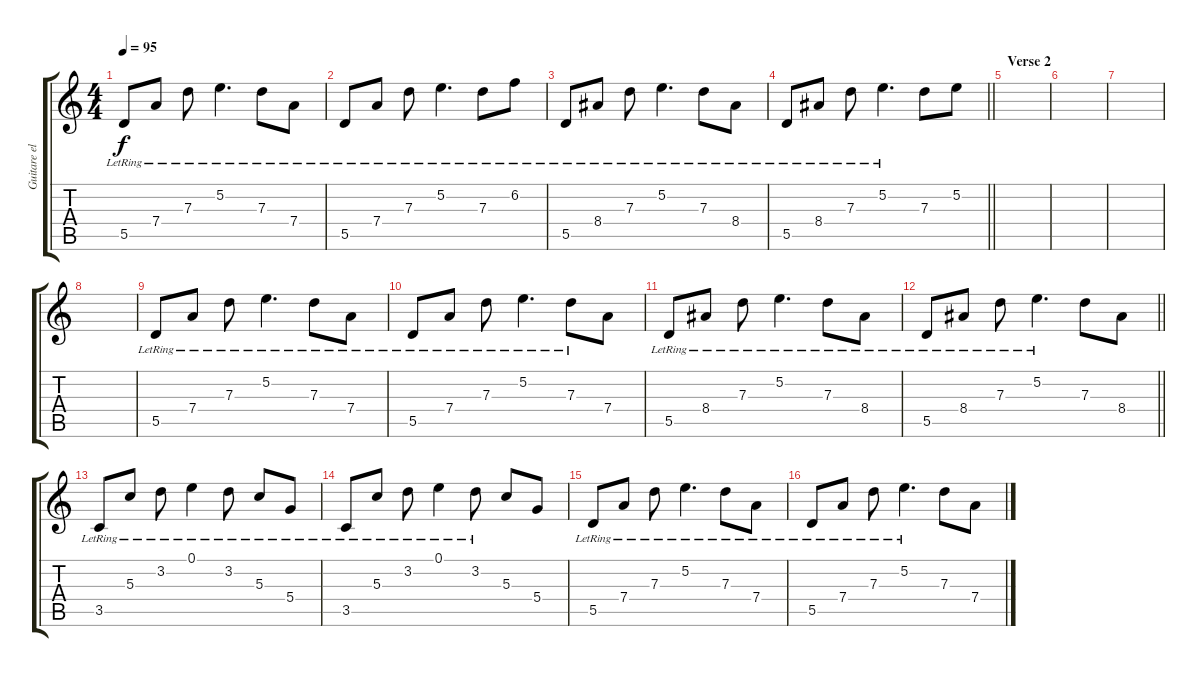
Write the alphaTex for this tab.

\track ("Guitare electrique" "Guitare el") {instrument overdrivenguitar}
\staff {score tabs}
\tuning (E4 B3 G3 D3 A2 E2) {hide}
\ts (4 4)
\tempo 95
\clef g2
\ks c
5.5{lr}.8{dy f} 7.4{lr}.8 7.3{lr}.8 5.2{lr}.4{d} 7.3{lr}.8 7.4{lr}.8 |
5.5{lr}.8 7.4{lr}.8 7.3{lr}.8 5.2{lr}.4{d} 7.3{lr}.8 6.2{lr}.8 |
5.5{lr}.8 8.4{lr}.8 7.3{lr}.8 5.2{lr}.4{d} 7.3{lr}.8 8.4{lr}.8 |
\barLineRight lightlight
5.5{lr}.8 8.4{lr}.8 7.3{lr}.8 5.2{lr}.4{d} 7.3.8 5.2.8 |
\section ("" "Verse 2")
|
|
|
|
5.5{lr}.8 7.4{lr}.8 7.3{lr}.8 5.2{lr}.4{d} 7.3{lr}.8 7.4{lr}.8 |
5.5{lr}.8 7.4{lr}.8 7.3{lr}.8 5.2{lr}.4{d} 7.3{lr}.8 7.4.8 |
5.5{lr}.8 8.4{lr}.8 7.3{lr}.8 5.2{lr}.4{d} 7.3{lr}.8 8.4{lr}.8 |
\barLineRight lightlight
5.5{lr}.8 8.4{lr}.8 7.3{lr}.8 5.2{lr}.4{d} 7.3.8 8.4.8 |
3.5{lr}.8 5.3{lr}.8 3.2{lr}.8 0.1{lr}.4 3.2{lr}.8 5.3{lr}.8 5.4{lr}.8 |
3.5{lr}.8 5.3{lr}.8 3.2{lr}.8 0.1{lr}.4 3.2{lr}.8 5.3.8 5.4.8 |
5.5{lr}.8 7.4{lr}.8 7.3{lr}.8 5.2{lr}.4{d} 7.3{lr}.8 7.4{lr}.8 |
5.5{lr}.8 7.4{lr}.8 7.3{lr}.8 5.2{lr}.4{d} 7.3.8 7.4.8
